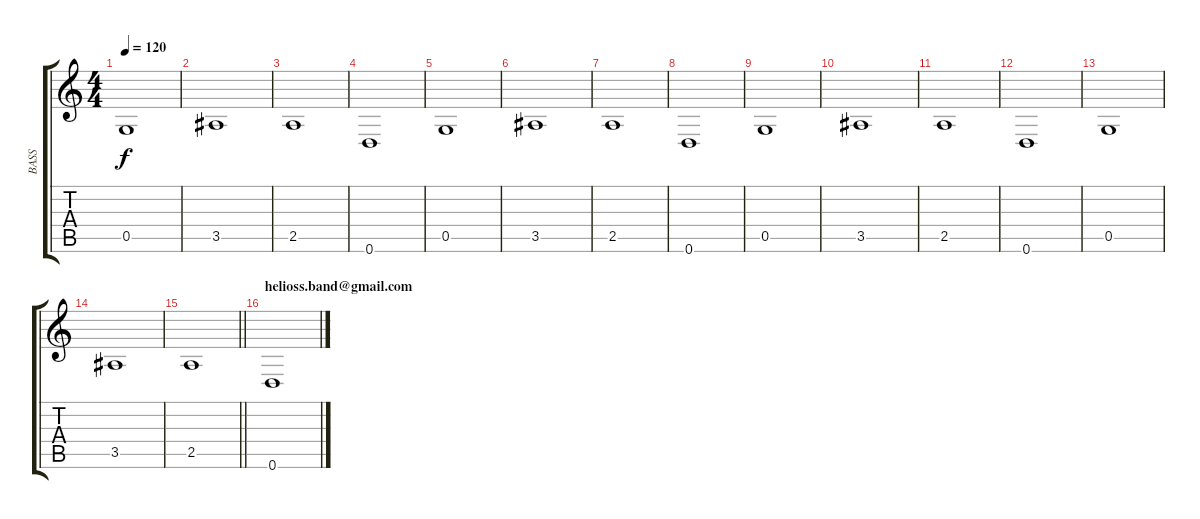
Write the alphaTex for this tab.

\track ("BASS" "BASS") {instrument electricbassfinger}
\staff {score tabs}
\tuning (D4 A3 F3 C3 G2 D2) {hide}
\ts (4 4)
\tempo 120
\clef g2
\ks c
0.5.1{dy f} |
3.5.1 |
2.5.1 |
0.6.1 |
0.5.1 |
3.5.1 |
2.5.1 |
0.6.1 |
0.5.1 |
3.5.1 |
2.5.1 |
0.6.1 |
0.5.1 |
3.5.1 |
\barLineRight lightlight
2.5.1 |
\section ("" "helioss.band@gmail.com")
0.6.1
